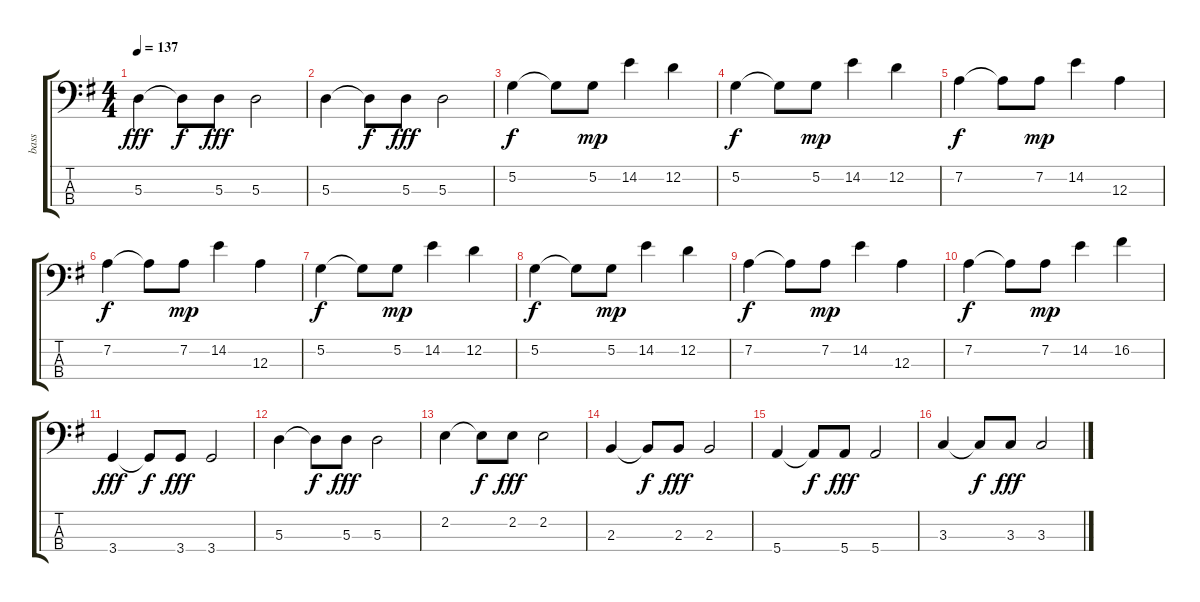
\track ("bass" "bass") {instrument electricbassfinger}
\staff {score tabs}
\tuning (G2 D2 A1 E1) {hide}
\ts (4 4)
\tempo 137
\clef f4
\ks g
5.3.4{dy fff} 5.3{t}.8{dy f} 5.3.8{dy fff} 5.3.2 |
5.3.4 5.3{t}.8{dy f} 5.3.8{dy fff} 5.3.2 |
5.2.4{dy f} 5.2{t}.8 5.2.8{dy mp} 14.2.4 12.2.4 |
5.2.4{dy f} 5.2{t}.8 5.2.8{dy mp} 14.2.4 12.2.4 |
7.2.4{dy f} 7.2{t}.8 7.2.8{dy mp} 14.2.4 12.3.4 |
7.2.4{dy f} 7.2{t}.8 7.2.8{dy mp} 14.2.4 12.3.4 |
5.2.4{dy f} 5.2{t}.8 5.2.8{dy mp} 14.2.4 12.2.4 |
5.2.4{dy f} 5.2{t}.8 5.2.8{dy mp} 14.2.4 12.2.4 |
7.2.4{dy f} 7.2{t}.8 7.2.8{dy mp} 14.2.4 12.3.4 |
7.2.4{dy f} 7.2{t}.8 7.2.8{dy mp} 14.2.4 16.2.4 |
3.4.4{dy fff} 3.4{t}.8{dy f} 3.4.8{dy fff} 3.4.2 |
5.3.4 5.3{t}.8{dy f} 5.3.8{dy fff} 5.3.2 |
2.2.4 2.2{t}.8{dy f} 2.2.8{dy fff} 2.2.2 |
2.3.4 2.3{t}.8{dy f} 2.3.8{dy fff} 2.3.2 |
5.4.4 5.4{t}.8{dy f} 5.4.8{dy fff} 5.4.2 |
3.3.4 3.3{t}.8{dy f} 3.3.8{dy fff} 3.3.2
